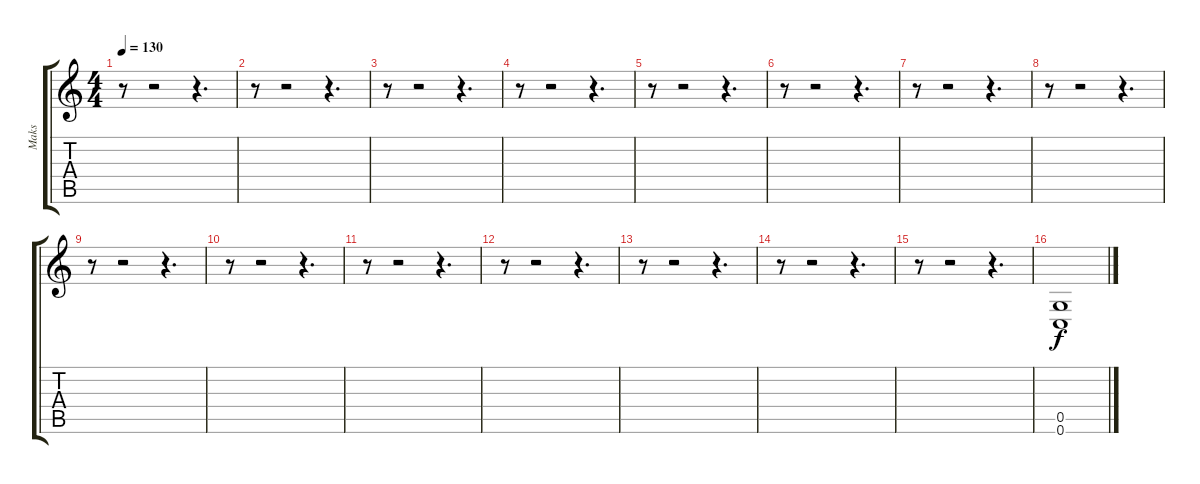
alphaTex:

\track ("Maks" "Maks") {instrument distortionguitar}
\staff {score tabs}
\tuning (D4 A3 F3 C3 G2 C2) {hide}
\ts (4 4)
\tempo 130
\clef g2
\ks c
r.8{dy f} r.2 r.4{d} |
r.8 r.2 r.4{d} |
r.8 r.2 r.4{d} |
r.8 r.2 r.4{d} |
r.8 r.2 r.4{d} |
r.8 r.2 r.4{d} |
r.8 r.2 r.4{d} |
r.8 r.2 r.4{d} |
r.8 r.2 r.4{d} |
r.8 r.2 r.4{d} |
r.8 r.2 r.4{d} |
r.8 r.2 r.4{d} |
r.8 r.2 r.4{d} |
r.8 r.2 r.4{d} |
r.8 r.2 r.4{d} |
(0.5 0.6).1
